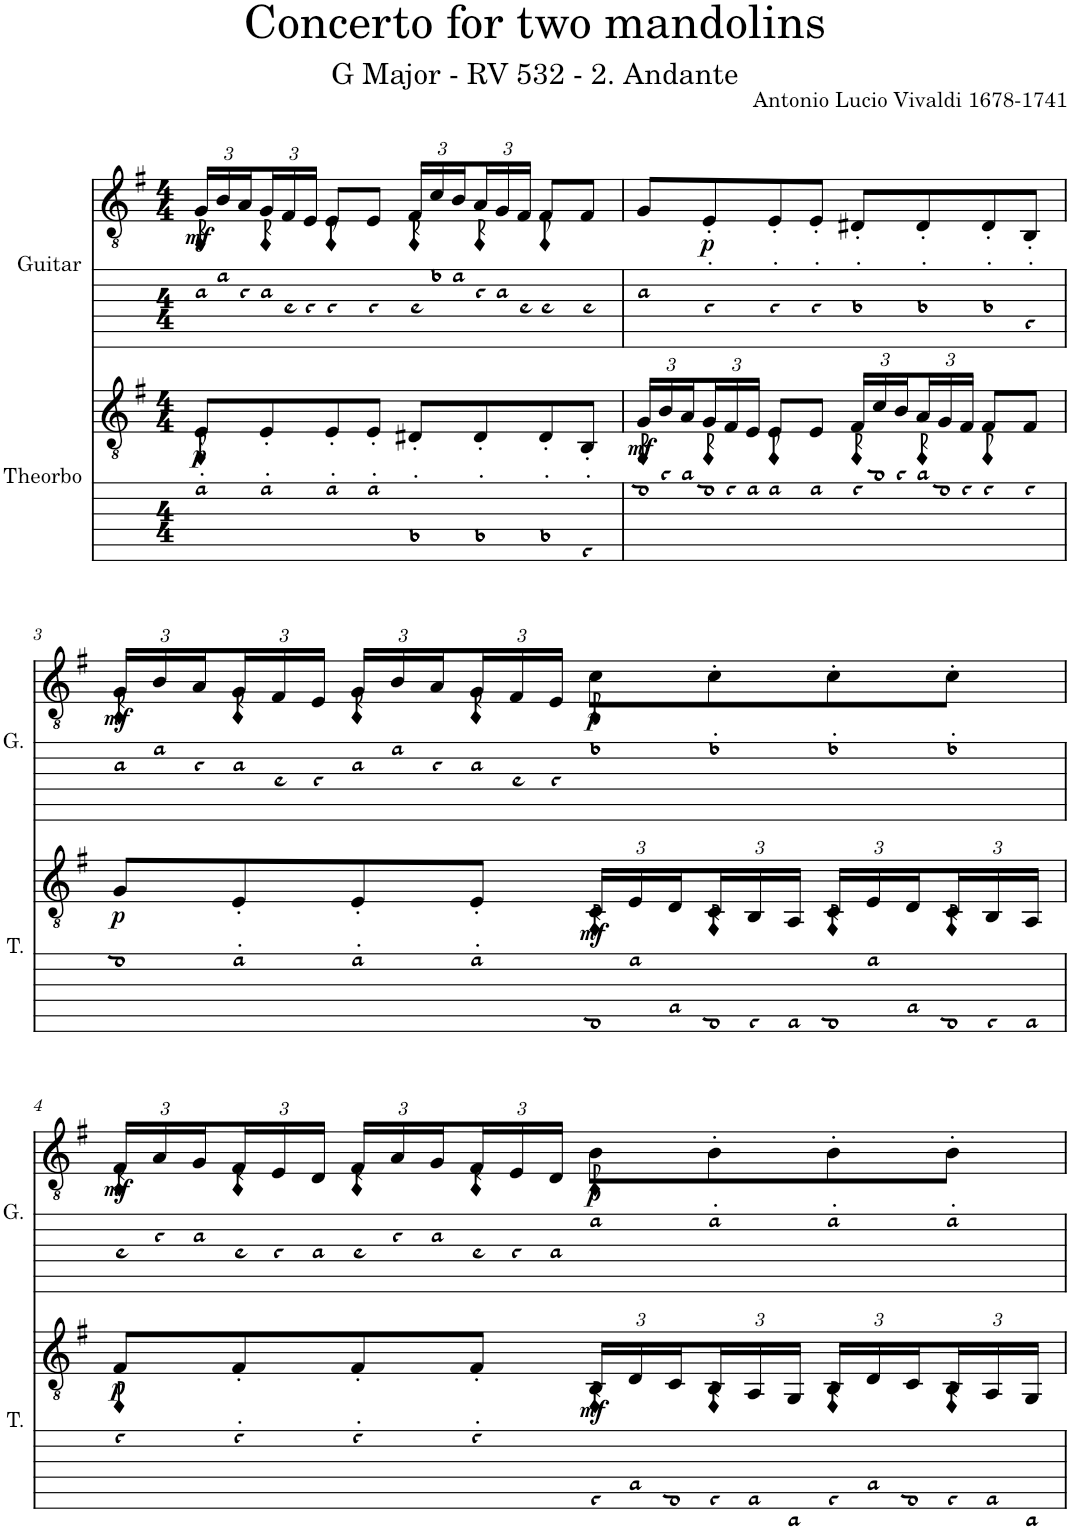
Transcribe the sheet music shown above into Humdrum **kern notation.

**kern	**kern	**dynam	**kern	**kern	**dynam
*part2	*part2	*part2	*part1	*part1	*part1
*staff4	*staff3	*staff3/4	*staff2	*staff1	*staff1/2
*I"Theorbo	*	*	*I"Guitar	*	*
*I'T.	*	*	*I'G.	*	*
*stria6	*	*	*stria6	*	*
*	*clefGv2	*	*	*clefGv2	*
*k[f#]	*k[f#]	*	*k[f#]	*k[f#]	*
*M4/4	*M4/4	*	*M4/4	*M4/4	*
*	*	*	*Xbrackettup	*Xbrackettup	*
=1	=1	=1	=1	=1	=1
!	!	!LO:DY:b	!	!	!LO:DY:b
8E'L	8E'/L	p	24GLL	24G/LL	mf
.	.	.	24B	24B/	.
.	.	.	24AJ	24A/	.
8E'J	8E'/	.	24GL	24G/	.
.	.	.	24F#	24F#/	.
.	.	.	24EJJ	24E/JJ	.
8E'L	8E'/	.	8EL	8E/L	.
8E'J	8E'/J	.	8EJ	8E/J	.
8D#X'L	8D#X'/L	.	24F#LL	24F#/LL	.
.	.	.	24c	24c/	.
.	.	.	24BJ	24B/	.
8D#'J	8D#'/	.	24AL	24A/	.
.	.	.	24G	24G/	.
.	.	.	24F#JJ	24F#/JJ	.
8D#'L	8D#'/	.	8F#L	8F#/L	.
8BB'J	8BB'/J	.	8F#J	8F#/J	.
=2	=2	=2	=2	=2	=2
*Xbrackettup	*Xbrackettup	*	*	*	*
!	!	!LO:DY:b	!	!	!
24GLL	24G/LL	mf	8GL	8G/L	.
24B	24B/	.	.	.	.
24AJ	24A/	.	.	.	.
!	!	!	!	!	!LO:DY:b
24GL	24G/	.	8E'J	8E'/	p
24F#	24F#/	.	.	.	.
24EJJ	24E/JJ	.	.	.	.
8EL	8E/L	.	8E'L	8E'/	.
8EJ	8E/J	.	8E'J	8E'/J	.
24F#LL	24F#/LL	.	8D#X'L	8D#X'/L	.
24c	24c/	.	.	.	.
24BJ	24B/	.	.	.	.
24AL	24A/	.	8D#'J	8D#'/	.
24G	24G/	.	.	.	.
24F#JJ	24F#/JJ	.	.	.	.
8F#L	8F#/L	.	8D#'L	8D#'/	.
8F#J	8F#/J	.	8BB'J	8BB'/J	.
!!LO:LB:g=z
=3	=3	=3	=3	=3	=3
!	!	!LO:DY:b	!	!	!LO:DY:b
8GL	8G/L	p	24GLL	24G/LL	mf
.	.	.	24B	24B/	.
.	.	.	24AJ	24A/	.
8E'J	8E'/	.	24GL	24G/	.
.	.	.	24F#	24F#/	.
.	.	.	24EJJ	24E/JJ	.
8E'L	8E'/	.	24GLL	24G/LL	.
.	.	.	24B	24B/	.
.	.	.	24AJ	24A/	.
8E'J	8E'/J	.	24GL	24G/	.
.	.	.	24F#	24F#/	.
.	.	.	24EJJ	24E/JJ	.
!	!	!LO:DY:b	!	!	!LO:DY:b
24CLL	24C/LL	mf	8cL	8c\L	p
24E	24E/	.	.	.	.
24DJ	24D/	.	.	.	.
24CL	24C/	.	8c'J	8c'\	.
24BB	24BB/	.	.	.	.
24AAJJ	24AA/JJ	.	.	.	.
24CLL	24C/LL	.	8c'L	8c'\	.
24E	24E/	.	.	.	.
24DJ	24D/	.	.	.	.
24CL	24C/	.	8c'J	8c'\J	.
24BB	24BB/	.	.	.	.
24AAJJ	24AA/JJ	.	.	.	.
!!LO:LB:g=z
=4	=4	=4	=4	=4	=4
!	!	!LO:DY:b	!	!	!LO:DY:b
8F#L	8F#/L	p	24F#LL	24F#/LL	mf
.	.	.	24A	24A/	.
.	.	.	24GJ	24G/	.
8F#'J	8F#'/	.	24F#L	24F#/	.
.	.	.	24E	24E/	.
.	.	.	24DJJ	24D/JJ	.
8F#'L	8F#'/	.	24F#LL	24F#/LL	.
.	.	.	24A	24A/	.
.	.	.	24GJ	24G/	.
8F#'J	8F#'/J	.	24F#L	24F#/	.
.	.	.	24E	24E/	.
.	.	.	24DJJ	24D/JJ	.
!	!	!LO:DY:b	!	!	!LO:DY:b
24BBLL	24BB/LL	mf	8BL	8B\L	p
24D	24D/	.	.	.	.
24CJ	24C/	.	.	.	.
24BBL	24BB/	.	8B'J	8B'\	.
24AA	24AA/	.	.	.	.
24GGJJ	24GG/JJ	.	.	.	.
24BBLL	24BB/LL	.	8B'L	8B'\	.
24D	24D/	.	.	.	.
24CJ	24C/	.	.	.	.
24BBL	24BB/	.	8B'J	8B'\J	.
24AA	24AA/	.	.	.	.
24GGJJ	24GG/JJ	.	.	.	.
=	=	=	=	=	=
*-	*-	*-	*-	*-	*-
